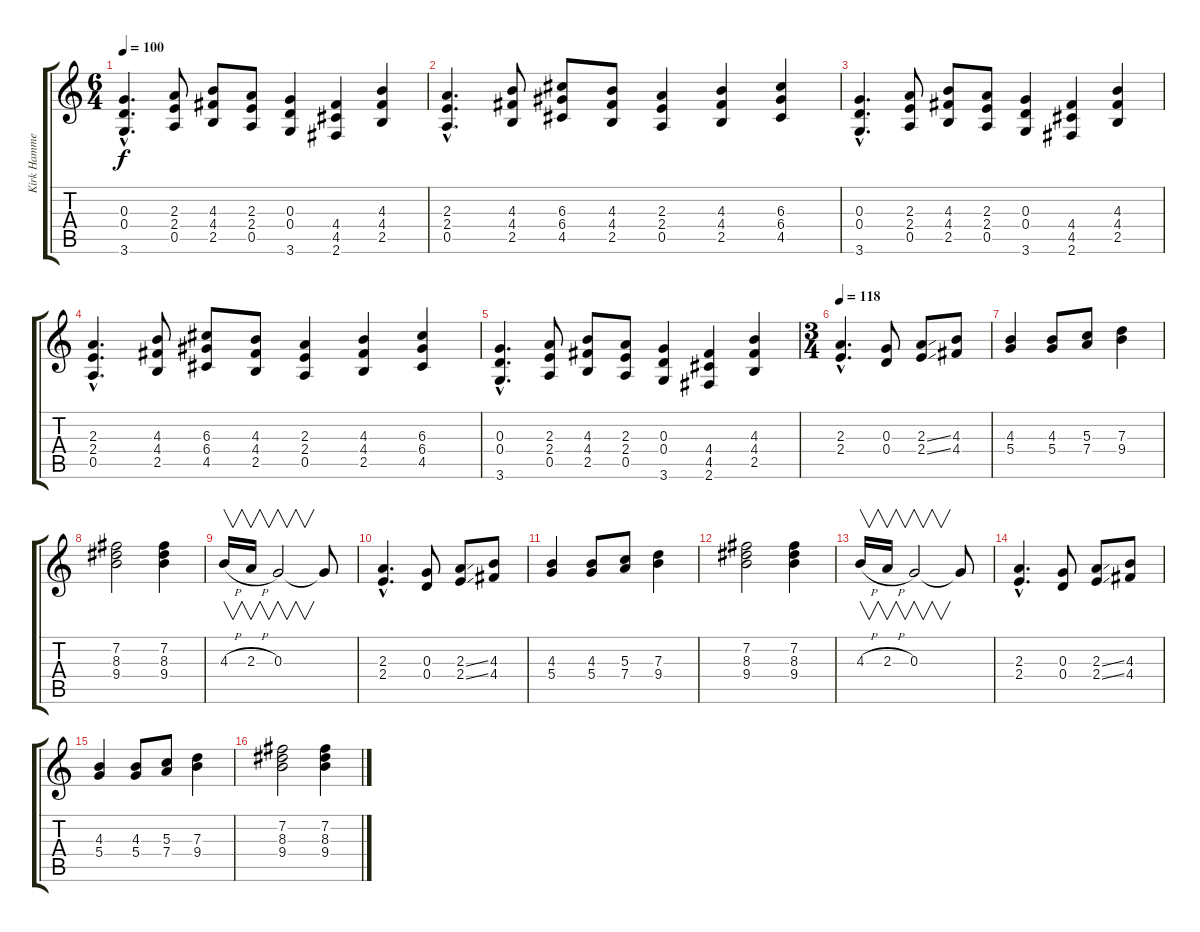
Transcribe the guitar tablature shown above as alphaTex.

\track ("Kirk Hammet" "Kirk Hamme") {instrument overdrivenguitar}
\staff {score tabs}
\tuning (E4 B3 G3 D3 A2 E2) {hide}
\ts (6 4)
\tempo 100
\clef g2
\ks c
(0.3{hac} 0.4{hac} 3.6{hac}).4{d dy f instrument distortionguitar} (2.3 2.4 0.5).8 (4.3 4.4 2.5).8 (2.3 2.4 0.5).8 (0.3 0.4 3.6).4 (4.4 4.5 2.6).4 (4.3 4.4 2.5).4 |
(2.3{hac} 2.4{hac} 0.5{hac}).4{d} (4.3 4.4 2.5).8 (6.3 6.4 4.5).8 (4.3 4.4 2.5).8 (2.3 2.4 0.5).4 (4.3 4.4 2.5).4 (6.3 6.4 4.5).4 |
(0.3{hac} 0.4{hac} 3.6{hac}).4{d} (2.3 2.4 0.5).8 (4.3 4.4 2.5).8 (2.3 2.4 0.5).8 (0.3 0.4 3.6).4 (4.4 4.5 2.6).4 (4.3 4.4 2.5).4 |
(2.3{hac} 2.4{hac} 0.5{hac}).4{d} (4.3 4.4 2.5).8 (6.3 6.4 4.5).8 (4.3 4.4 2.5).8 (2.3 2.4 0.5).4 (4.3 4.4 2.5).4 (6.3 6.4 4.5).4 |
(0.3{hac} 0.4{hac} 3.6{hac}).4{d} (2.3 2.4 0.5).8 (4.3 4.4 2.5).8 (2.3 2.4 0.5).8 (0.3 0.4 3.6).4 (4.4 4.5 2.6).4 (4.3 4.4 2.5).4 |
\ts (3 4)
\tempo 118
(2.3{hac} 2.4{hac}).4{d instrument distortionguitar} (0.3 0.4).8 (2.3{ss} 2.4{ss}).8 (4.3 4.4).8 |
(4.3 5.4).4 (4.3 5.4).8 (5.3 7.4).8 (7.3 9.4).4 |
(7.2 8.3 9.4).2 (7.2 8.3 9.4).4 |
4.3{h}.16{v} 2.3{h}.16{v} 0.3.2{v} 0.3{t}.8 |
(2.3{hac} 2.4{hac}).4{d} (0.3 0.4).8 (2.3{ss} 2.4{ss}).8 (4.3 4.4).8 |
(4.3 5.4).4 (4.3 5.4).8 (5.3 7.4).8 (7.3 9.4).4 |
(7.2 8.3 9.4).2 (7.2 8.3 9.4).4 |
4.3{h}.16{v} 2.3{h}.16{v} 0.3.2{v} 0.3{t}.8 |
(2.3{hac} 2.4{hac}).4{d} (0.3 0.4).8 (2.3{ss} 2.4{ss}).8 (4.3 4.4).8 |
(4.3 5.4).4 (4.3 5.4).8 (5.3 7.4).8 (7.3 9.4).4 |
(7.2 8.3 9.4).2 (7.2 8.3 9.4).4
